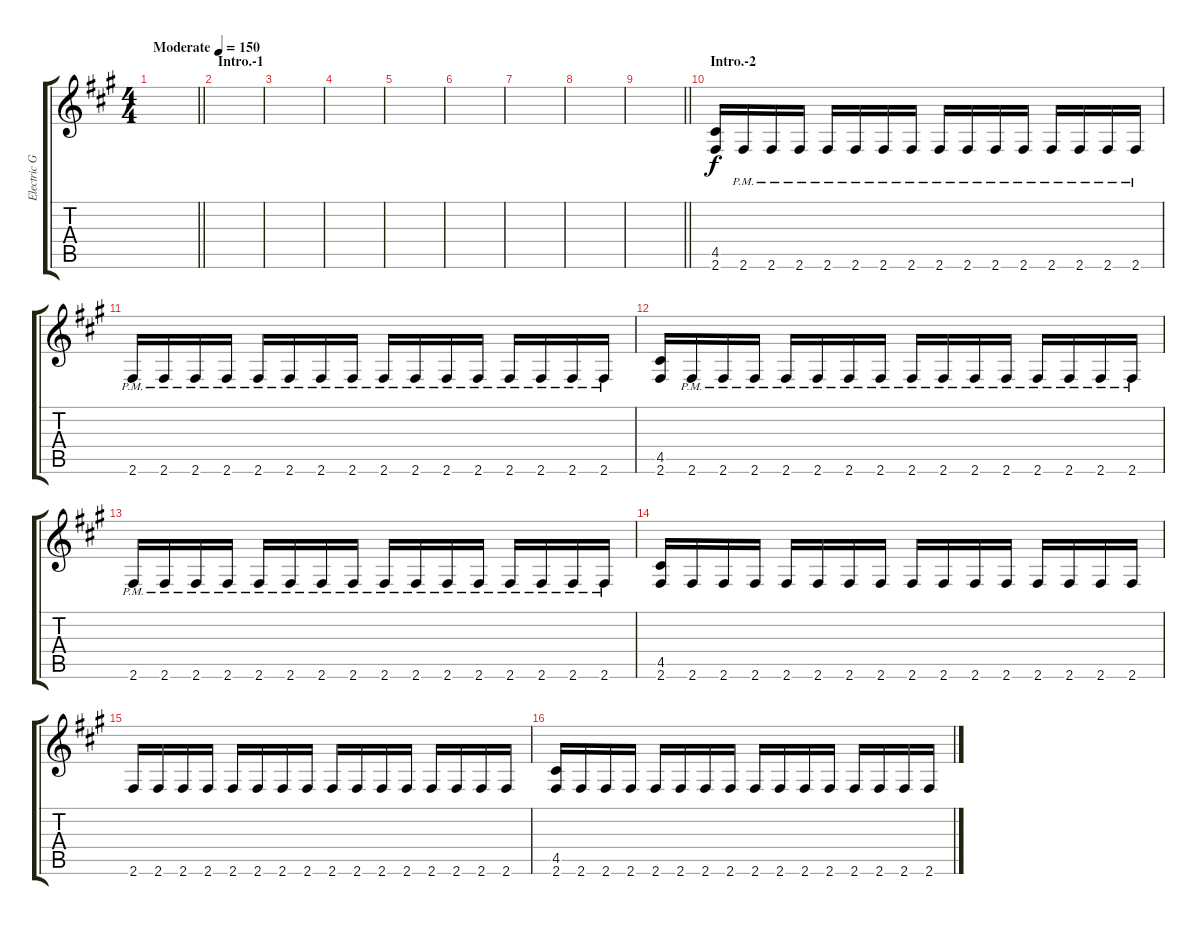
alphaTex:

\track ("Electric Guitar III" "Electric G") {instrument overdrivenguitar}
\staff {score tabs}
\tuning (E4 B3 G3 D3 A2 E2) {hide}
\ts (4 4)
\tempo (150 "Moderate")
\clef g2
\barLineRight lightlight
\ks a
|
\section ("" "Intro.-1")
|
|
|
|
|
|
|
\barLineRight lightlight
|
\section ("" "Intro.-2")
(4.5 2.6).16 2.6{pm}.16 2.6{pm}.16 2.6{pm}.16 2.6{pm}.16 2.6{pm}.16 2.6{pm}.16 2.6{pm}.16 2.6{pm}.16 2.6{pm}.16 2.6{pm}.16 2.6{pm}.16 2.6{pm}.16 2.6{pm}.16 2.6{pm}.16 2.6{pm}.16 |
2.6{pm}.16 2.6{pm}.16 2.6{pm}.16 2.6{pm}.16 2.6{pm}.16 2.6{pm}.16 2.6{pm}.16 2.6{pm}.16 2.6{pm}.16 2.6{pm}.16 2.6{pm}.16 2.6{pm}.16 2.6{pm}.16 2.6{pm}.16 2.6{pm}.16 2.6{pm}.16 |
(4.5 2.6).16 2.6{pm}.16 2.6{pm}.16 2.6{pm}.16 2.6{pm}.16 2.6{pm}.16 2.6{pm}.16 2.6{pm}.16 2.6{pm}.16 2.6{pm}.16 2.6{pm}.16 2.6{pm}.16 2.6{pm}.16 2.6{pm}.16 2.6{pm}.16 2.6{pm}.16 |
2.6{pm}.16 2.6{pm}.16 2.6{pm}.16 2.6{pm}.16 2.6{pm}.16 2.6{pm}.16 2.6{pm}.16 2.6{pm}.16 2.6{pm}.16 2.6{pm}.16 2.6{pm}.16 2.6{pm}.16 2.6{pm}.16 2.6{pm}.16 2.6{pm}.16 2.6{pm}.16 |
(4.5 2.6).16 2.6.16 2.6.16 2.6.16 2.6.16 2.6.16 2.6.16 2.6.16 2.6.16 2.6.16 2.6.16 2.6.16 2.6.16 2.6.16 2.6.16 2.6.16 |
2.6.16 2.6.16 2.6.16 2.6.16 2.6.16 2.6.16 2.6.16 2.6.16 2.6.16 2.6.16 2.6.16 2.6.16 2.6.16 2.6.16 2.6.16 2.6.16 |
(4.5 2.6).16 2.6.16 2.6.16 2.6.16 2.6.16 2.6.16 2.6.16 2.6.16 2.6.16 2.6.16 2.6.16 2.6.16 2.6.16 2.6.16 2.6.16 2.6.16
